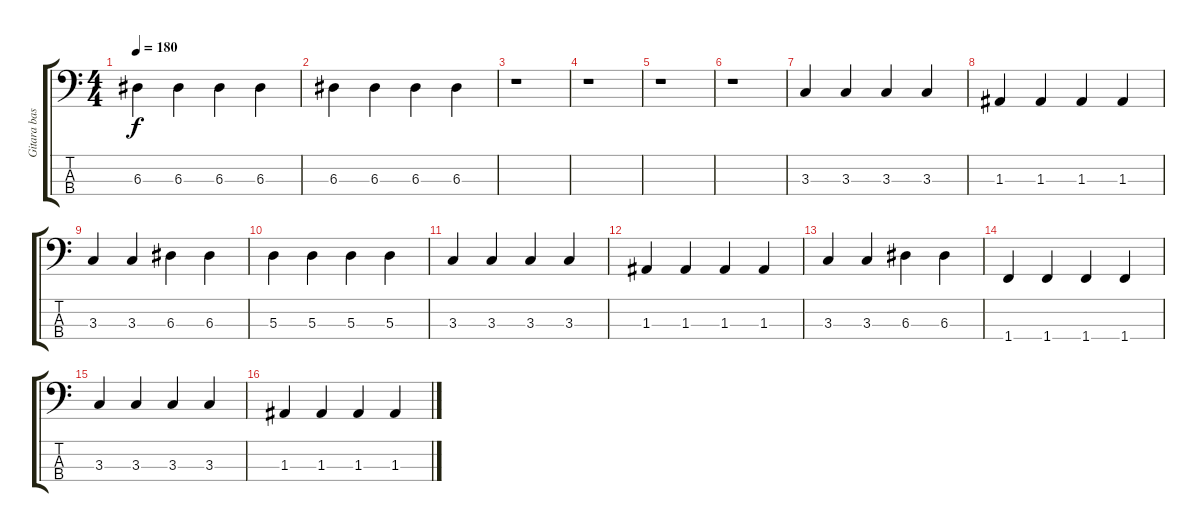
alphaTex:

\track ("Gitara basowa" "Gitara bas") {instrument electricbassfinger}
\staff {score tabs}
\tuning (G2 D2 A1 E1) {hide}
\ts (4 4)
\tempo 180
\clef f4
\ks c
6.3.4{dy f} 6.3.4 6.3.4 6.3.4 |
6.3.4 6.3.4 6.3.4 6.3.4 |
r.1 |
r.1 |
r.1 |
r.1 |
3.3.4 3.3.4 3.3.4 3.3.4 |
1.3.4 1.3.4 1.3.4 1.3.4 |
3.3.4 3.3.4 6.3.4 6.3.4 |
5.3.4 5.3.4 5.3.4 5.3.4 |
3.3.4 3.3.4 3.3.4 3.3.4 |
1.3.4 1.3.4 1.3.4 1.3.4 |
3.3.4 3.3.4 6.3.4 6.3.4 |
1.4.4 1.4.4 1.4.4 1.4.4 |
3.3.4 3.3.4 3.3.4 3.3.4 |
1.3.4 1.3.4 1.3.4 1.3.4
